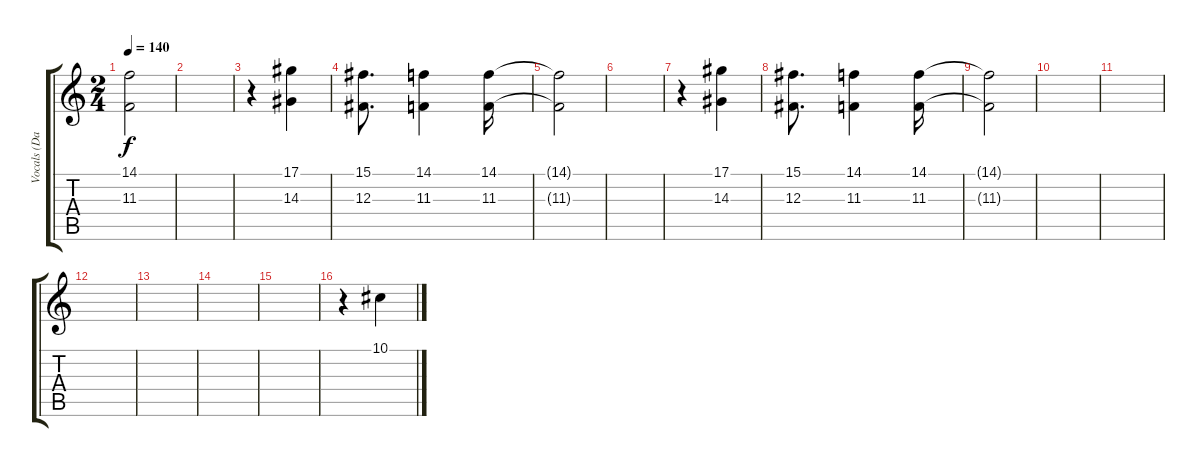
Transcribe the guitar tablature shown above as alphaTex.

\track ("Vocals (Dallas Green)" "Vocals (Da") {instrument flute}
\staff {score tabs}
\tuning (Eb4 Bb3 Gb3 Db3 Ab2 Eb2) {hide}
\ts (2 4)
\tempo 140
\clef g2
\ks c
(14.1{t} 11.3{t}).2{dy f} |
|
r.4 (17.1 14.3).4 |
(15.1 12.3).8{d} (14.1 11.3).4 (14.1 11.3).16 |
(14.1{t} 11.3{t}).2 |
|
r.4 (17.1 14.3).4 |
(15.1 12.3).8{d} (14.1 11.3).4 (14.1 11.3).16 |
(14.1{t} 11.3{t}).2 |
|
|
|
|
|
|
r.4 10.1.4
